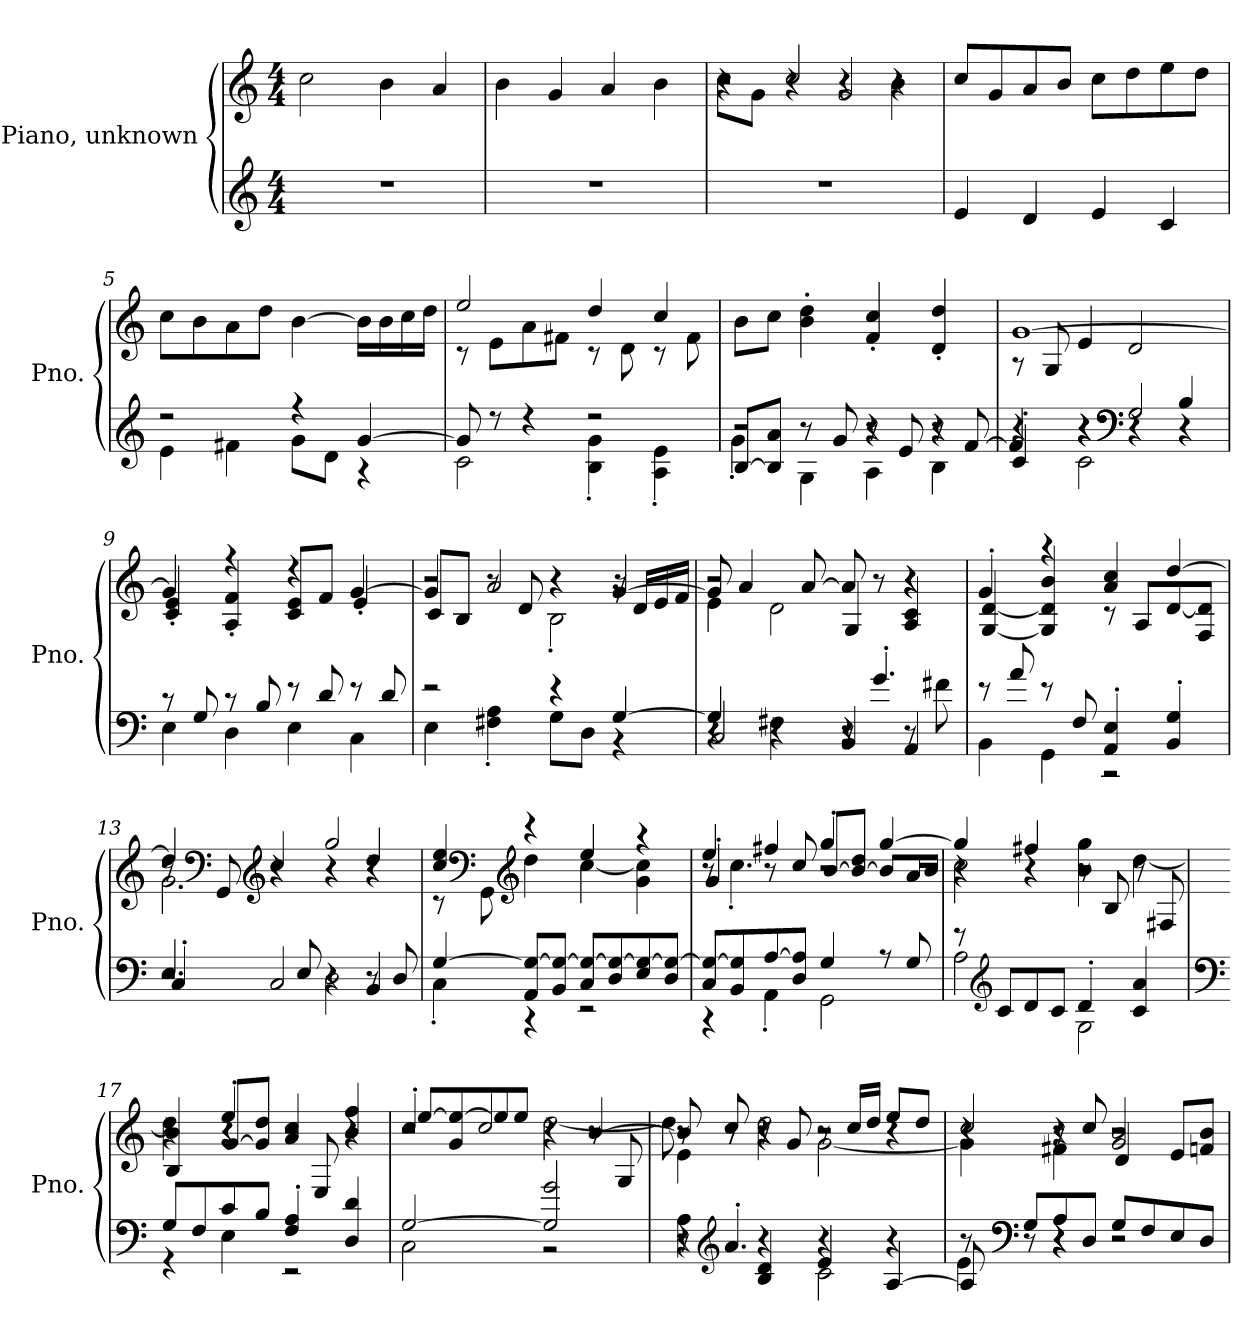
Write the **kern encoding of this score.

**kern	**kern
*part1	*part1
*staff2	*staff1
*I"Piano, unknown	*
*I'Pno.	*
*clefG2	*clefG2
*k[]	*k[]
*M4/4	*M4/4
*MM120	*MM120
=1	=1
1r	2cc\
.	4b\
.	4a/
=2	=2
1r	4b\
.	4g/
.	4a/
.	4b\
=3	=3
*	*^
*	*	*^
1r	4r	8cc\L	2r
.	.	8g\J	.
.	2cc/	4r	.
.	.	4r	2g/
.	4r	4b\	.
*	*v	*v	*v
=4	=4
4e/	8cc/L
.	8g/
4d/	8a/
.	8b/J
4e/	8cc\L
.	8dd\
4c/	8ee\
.	8dd\J
=5	=5
*^	*
2r	4e\	8cc\L
.	.	8b\
.	4f#X\	8a\
.	.	8dd\J
4r	8g\L	[4b\
.	8d\J	.
[4g/	4r	16b\LL]
.	.	16b\
.	.	16cc\
.	.	16dd\JJ
=6	=6	=6
*	*	*^
8g/]	2c\	2ee/	8r
8r	.	.	8e\L
4r	.	.	8a\
.	.	.	8f#X\J
2r	4B\' 4g\'	4dd/	8r
.	.	.	8d\
.	4A\' 4e\'	4cc/	8r
.	.	.	8f#\
*	*	*v	*v
!!LO:LB:g=z
=7	=7	=7
*	*^	*
[8B/L	4g'\	2r	8b\L
8B/] 8a/J	.	.	8cc\J
8r	4G\	.	4b\' 4dd\'
8g/	.	.	.
8r	4A\	4r	4f/' 4cc/'
8e/	.	.	.
4r	4B\	8r	4d/' 4dd/'
.	.	[8f/	.
=8	=8	=8	=8
*	*	*	*^
4c'/	4r	4f/]	[1g	8r
.	.	.	.	8G/
4r	2c\	4r	.	4e/
*clefF4	*	*	*	*
4r	.	2G/	.	2d/
4B/	4r	.	.	.
*	*v	*v	*	*
=9	=9	=9	=9
8r	4E\	4g/]	4c/' 4e/'
8G/	.	.	.
8r	4D\	4r	4A/' 4f/'
8B/	.	.	.
8r	4E\	4r	8c/ 8e/L
8d/	.	.	8f/J
8r	4C\	[4g/	4e'/
8d/	.	.	.
=10	=10	=10	=10
*	*	*	*^
2r	4E\	4g/]	2r	8c/L
.	.	.	.	8B/J
.	4F#X\' 4A\'	2a/	.	8r
.	.	.	.	8d/
4r	8G\L	.	2B'\	4r
.	8D\J	.	.	.
[4G/	4r	[4g/	.	16r
.	.	.	.	16d/LL
.	.	.	.	16e/
.	.	.	.	16f/JJ
!!LO:LB:g=z	!!	!!
=11	=11	=11	=11	=11
*	*^	*	*	*
4G/]	4r	2C/	8g/]	4e\	2r
.	.	.	4a/	.	.
4r	4F#X\	.	.	2d\	.
.	.	.	[8a/	.	.
8r	4r	4BB/	8a/]	.	4G/
4.g'/	.	.	8r	.	.
.	8r	4AA/	4r	4r	4A/ 4c/
.	8f#X\	.	.	.	.
*	*v	*v	*	*	*
*	*	*	*v	*v
=12	=12	=12	=12
8r	4BB\	4g'/	[4G/ [4d/
8a/	.	.	.
8r	4GG\	4r	4G/] 4d/] 4b/
8F/	.	.	.
4AA/' 4E/'	2r	4a/ 4cc/	8r
.	.	.	8A/L
4BB/' 4G/'	.	[4dd/	[8d/
.	.	.	8F/ 8d/]J
=13	=13	=13	=13
*	*^	*	*^
4.E/	2r	4C'/	4dd/]	2.g\	8r
*	*	*	*clefF4	*	*
.	.	.	.	.	8GG/
*	*	*	*clefG2	*	*
.	.	2C/	4r	.	4cc/
8E/	.	.	.	.	.
4r	2D\	.	2gg/	.	4r
8r	.	4BB/	.	4r	4dd/
8D/	.	.	.	.	.
*	*v	*v	*	*	*
*	*	*	*v	*v
!!LO:LB:g=z
=14	=14	=14	=14
[4G/	4C'\	4cc/ 4ee/	8r
*	*	*clefF4	*
.	.	.	8GG\
*	*	*clefG2	*
8AA/ 8G/_L	4r	4r	4dd\
8BB/ 8G/_J	.	.	.
8C/ 8G/_L	2r	4ee/	[4cc\
8D/ 8G/_	.	.	.
8E/ 8G/_	.	4r	4g\ 4cc\]
8D/ 8G/_J	.	.	.
=15	=15	=15	=15
*	*	*	*^
8C/ 8G/_L	4r	4ee/	8r	4g'/
8BB/ 8G/]	.	.	4.cc'\	.
[8A/	4AA'\	4ff#X/	.	8r
8D/ 8A/]J	.	.	.	8cc/
4G/	2GG\	4gg'/	2r	[8b/L
.	.	.	.	8b/_ 8dd/J
8r	.	[4gg/	.	8b/L]
8G/	.	.	.	16a/L
.	.	.	.	16b/JJ
=16	=16	=16	=16	=16
8r	2A\	4gg/]	2cc\	4r
*clefG2	*	*	*	*
8c/L	.	.	.	.
8d/	.	4r	.	4ff#X/
8c/J	.	.	.	.
4d'/	2G\	2r	4b\ 4gg\	8r
.	.	.	.	8B/
4c/ 4a/	.	.	[4dd\	8r
.	.	.	.	8F#X/
!!LO:LB:g=z	!!	!!
=17	=17	=17	=17	=17
*clefF4	*	*	*	*
8G/L	4r	4r	4dd\]	4B/ 4b/
8F/	.	.	.	.
8c/	4E\	4ee'/	4r	[8g/L
8B/J	.	.	.	8g/] 8dd/J
4F/' 4A/'	2r	4a/ 4cc/	2r	8r
.	.	.	.	8E/
4D/ 4d/	.	4r	.	4b/ 4ff/
=18	=18	=18	=18	=18
[2G/	2C\	4cc'/	2r	[8ee/L
.	.	.	.	8g/ 8ee/_
.	.	2cc/	.	8ee/]
.	.	.	.	8ee/J
2G/] 2g/	2r	.	[2dd\	4r
.	.	[4b/	.	8r
.	.	.	.	8G/
=19	=19	=19	=19	=19
*	*^	*	*	*^
8r	4A\	4r	8b/]	8dd\]	8r	4e\
*clefG2	*	*	*	*	*	*
4.a'/	.	.	8r	8r	8cc/	.
.	4r	4B/ 4d/	4r	2dd\	8r	4r
.	.	.	.	.	8g/	.
4r	2c\	4e/	2r	.	8r	[2g\
.	.	.	.	.	16cc/LL	.
.	.	.	.	.	16dd/JJ	.
[4A/	.	4r	.	4r	8ee/L	.
.	.	.	.	.	8dd/J	.
=20	=20	=20	=20	=20	=20	=20
8A/]	4e\	8r	2cc/	4r	4r	4g\]
*clefF4	*	*	*	*	*	*
8r	.	8G/L	.	.	.	.
4r	4r	8A/	.	4f#X\	8r	4r
.	.	8D/J	.	.	8cc/	.
2r	2r	8G/L	2g/ 2b/	2r	4d/	2r
.	.	8F/	.	.	.	.
.	.	8E/	.	.	8e/L	.
.	.	8D/J	.	.	8fn/ 8b/J	.
*v	*v	*v	*	*	*	*
*	*v	*v	*v	*v
=	=
*-	*-
